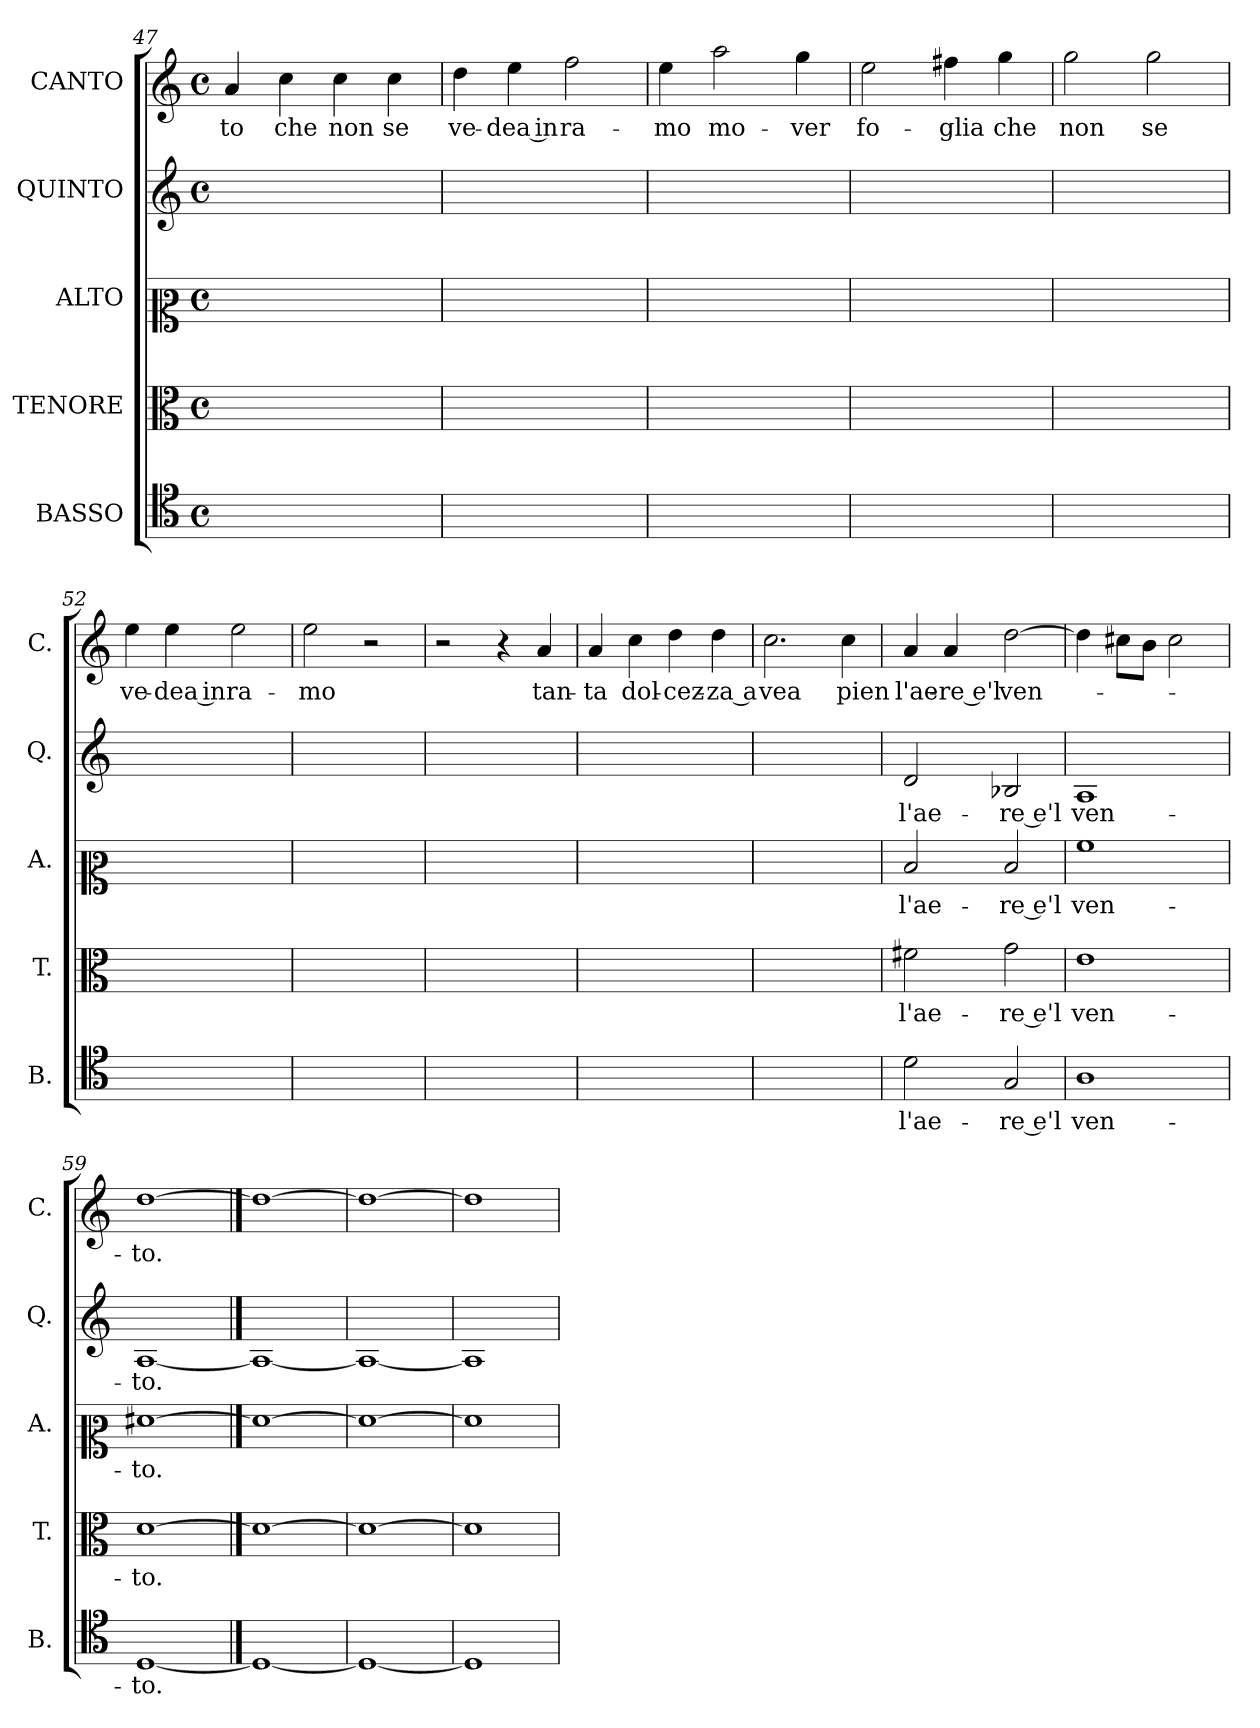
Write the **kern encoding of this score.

**kern	**text	**kern	**text	**kern	**text	**kern	**text	**kern	**text
*part5	*part5	*part4	*part4	*part3	*part3	*part2	*part2	*part1	*part1
*staff5	*staff5	*staff4	*staff4	*staff3	*staff3	*staff2	*staff2	*staff1	*staff1
*I"BASSO	*	*I"TENORE	*	*I"ALTO	*	*I"QUINTO	*	*I"CANTO	*
*I'B.	*	*I'T.	*	*I'A.	*	*I'Q.	*	*I'C.	*
!!LO:PB:g=z
*clefC4	*	*clefC3	*	*clefC2	*	*clefG2	*	*clefG2	*
*k[]	*	*k[]	*	*k[]	*	*k[]	*	*k[]	*
*C:	*	*C:	*	*C:	*	*C:	*	*C:	*
*M4/4	*	*M4/4	*	*M4/4	*	*M4/4	*	*M4/4	*
*met(c)	*	*met(c)	*	*met(c)	*	*met(c)	*	*met(c)	*
=47	=47	=47	=47	=47	=47	=47	=47	=47	=47
1ryy	.	1ryy	.	1ryy	.	1ryy	.	4a	-to
.	.	.	.	.	.	.	.	4cc	che
.	.	.	.	.	.	.	.	4cc	non
.	.	.	.	.	.	.	.	4cc	se
=48	=48	=48	=48	=48	=48	=48	=48	=48	=48
1ryy	.	1ryy	.	1ryy	.	1ryy	.	4dd	ve-
.	.	.	.	.	.	.	.	4ee	-dea in
.	.	.	.	.	.	.	.	2ff	ra-
=49	=49	=49	=49	=49	=49	=49	=49	=49	=49
1ryy	.	1ryy	.	1ryy	.	1ryy	.	4ee	-mo
.	.	.	.	.	.	.	.	2aa	mo-
.	.	.	.	.	.	.	.	4gg	-ver
=50	=50	=50	=50	=50	=50	=50	=50	=50	=50
1ryy	.	1ryy	.	1ryy	.	1ryy	.	2ee	fo-
.	.	.	.	.	.	.	.	4ff#	-glia
.	.	.	.	.	.	.	.	4gg	che
=51	=51	=51	=51	=51	=51	=51	=51	=51	=51
1ryy	.	1ryy	.	1ryy	.	1ryy	.	2gg	non
.	.	.	.	.	.	.	.	2gg	se
=52	=52	=52	=52	=52	=52	=52	=52	=52	=52
1ryy	.	1ryy	.	1ryy	.	1ryy	.	4ee	ve-
.	.	.	.	.	.	.	.	4ee	-dea in
.	.	.	.	.	.	.	.	2ee	ra-
!!LO:LB:g=z
=53	=53	=53	=53	=53	=53	=53	=53	=53	=53
1ryy	.	1ryy	.	1ryy	.	1ryy	.	2ee	-mo
.	.	.	.	.	.	.	.	2r	.
=54	=54	=54	=54	=54	=54	=54	=54	=54	=54
1ryy	.	1ryy	.	1ryy	.	1ryy	.	2r	.
.	.	.	.	.	.	.	.	4r	.
.	.	.	.	.	.	.	.	4a	tan-
=55	=55	=55	=55	=55	=55	=55	=55	=55	=55
1ryy	.	1ryy	.	1ryy	.	1ryy	.	4a	-ta
.	.	.	.	.	.	.	.	4cc	dol-
.	.	.	.	.	.	.	.	4dd	-cez-
.	.	.	.	.	.	.	.	4dd	-za a
=56	=56	=56	=56	=56	=56	=56	=56	=56	=56
1ryy	.	1ryy	.	1ryy	.	1ryy	.	2.cc	-vea
.	.	.	.	.	.	.	.	4cc	pien
=57	=57	=57	=57	=57	=57	=57	=57	=57	=57
2d	l'ae-	2f#	l'ae-	2d	l'ae-	2d	l'ae-	4a	l'ae-
.	.	.	.	.	.	.	.	4a	-re e'l
2G	-re e'l	2g	-re e'l	2d	-re e'l	2B-	-re e'l	[2dd	ven-
=58	=58	=58	=58	=58	=58	=58	=58	=58	=58
1A	ven-	1e	ven-	1a	ven-	1A	ven-	4dd]	.
.	.	.	.	.	.	.	.	8cc#L	.
.	.	.	.	.	.	.	.	8bJ	.
.	.	.	.	.	.	.	.	2cc#	.
=59	=59	=59	=59	=59	=59	=59	=59	=59	=59
[1D	-to.	[1d	-to.	[1f#	-to.	[1A	-to.	[1dd	-to.
==60	==60	==60	==60	==60	==60	==60	==60	==60	==60
1D_	.	1d_	.	1f#_	.	1A_	.	1dd_	.
=61	=61	=61	=61	=61	=61	=61	=61	=61	=61
1D_	.	1d_	.	1f#_	.	1A_	.	1dd_	.
=62	=62	=62	=62	=62	=62	=62	=62	=62	=62
1D]	.	1d]	.	1f#]	.	1A]	.	1dd]	.
=	=	=	=	=	=	=	=	=	=
*-	*-	*-	*-	*-	*-	*-	*-	*-	*-
